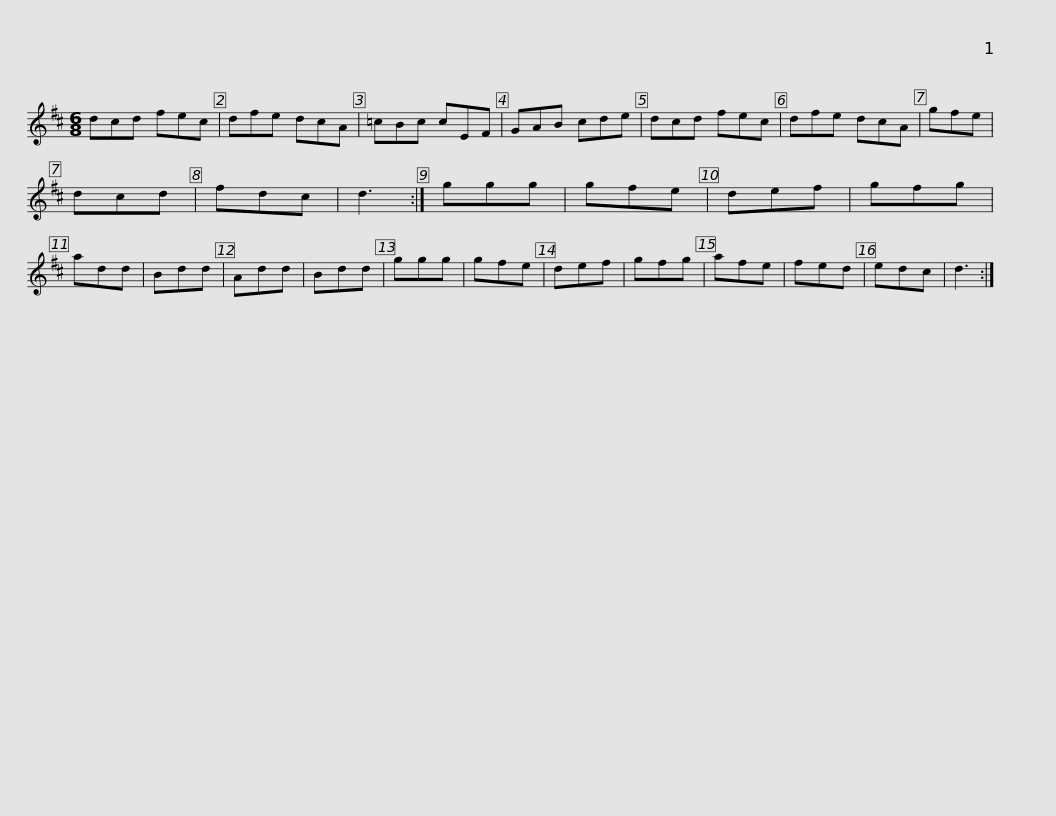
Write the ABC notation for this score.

X:1
L:1/8
M:6/8
I:linebreak $
K:D
V:1 treble
V:1
 dcd fec | dfe dcA | =cBc cEF | GAB cde | dcd fec | %5
 dfe dcA | gfe | dcd |$ fdc | d3 :| %10
 ggg | gfe | def | gfg | add | %15
 Bdd | Add | Bdd | ggg | gfe | %20
 def | gfg |$ afe | fed | edc | %25
 d3 :| %26
